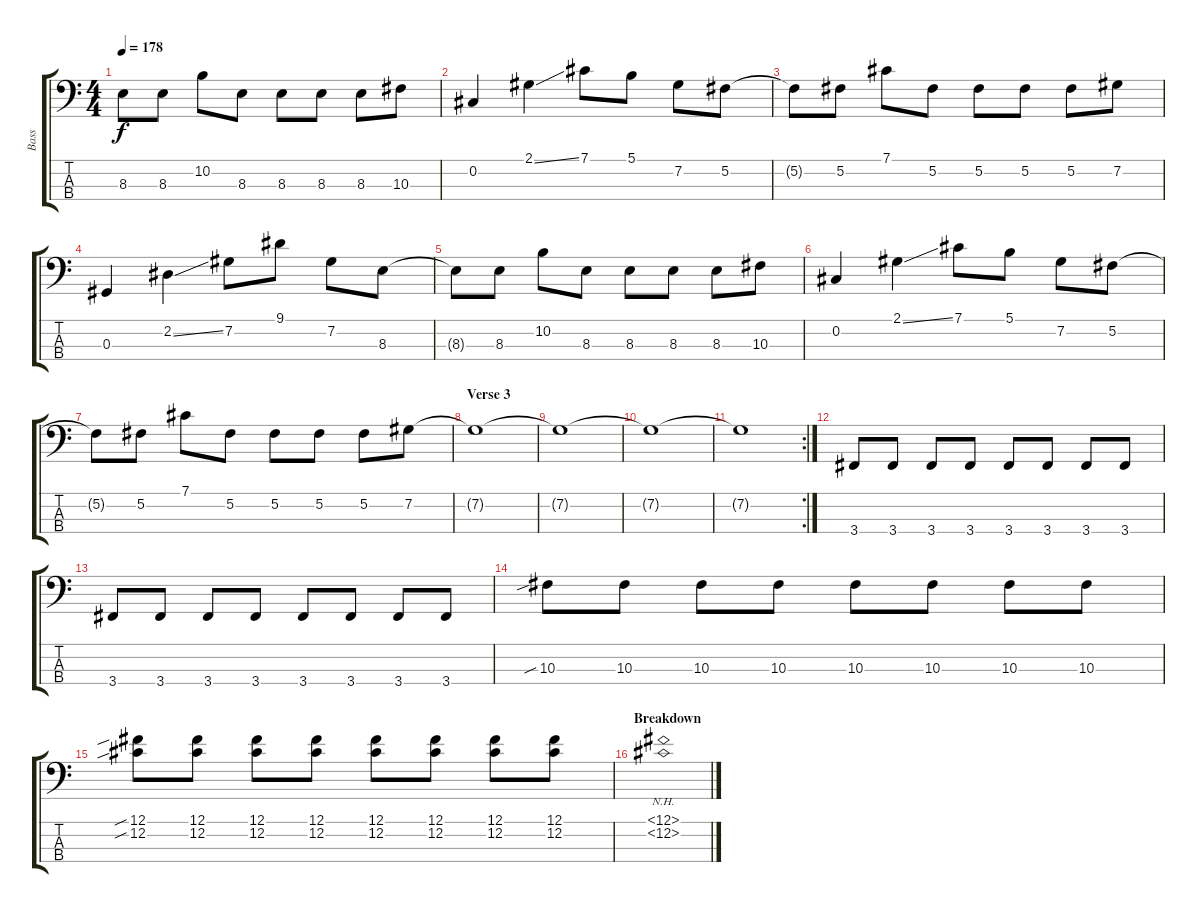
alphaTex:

\track ("Bass" "Bass") {instrument electricbasspick}
\staff {score tabs}
\tuning (Gb2 Db2 Ab1 Eb1) {hide}
\ts (4 4)
\tempo 178
\clef f4
\ks c
8.3{t}.8{dy f} 8.3.8 10.2.8 8.3.8 8.3.8 8.3.8 8.3.8 10.3.8 |
0.2.4 2.1{ss}.4 7.1.8 5.1.8 7.2.8 5.2.8 |
5.2{t}.8 5.2.8 7.1.8 5.2.8 5.2.8 5.2.8 5.2.8 7.2.8 |
0.3.4 2.2{ss}.4 7.2.8 9.1.8 7.2.8 8.3.8 |
8.3{t}.8 8.3.8 10.2.8 8.3.8 8.3.8 8.3.8 8.3.8 10.3.8 |
0.2.4 2.1{ss}.4 7.1.8 5.1.8 7.2.8 5.2.8 |
5.2{t}.8 5.2.8 7.1.8 5.2.8 5.2.8 5.2.8 5.2.8 7.2.8 |
\section ("" "Verse 3")
7.2{t}.1 |
7.2{t}.1 |
7.2{t}.1 |
\rc 2
7.2{t}.1 |
3.4.8 3.4.8 3.4.8 3.4.8 3.4.8 3.4.8 3.4.8 3.4.8 |
3.4.8 3.4.8 3.4.8 3.4.8 3.4.8 3.4.8 3.4.8 3.4.8 |
10.3{sib}.8 10.3.8 10.3.8 10.3.8 10.3.8 10.3.8 10.3.8 10.3.8 |
(12.1{sib} 12.2{sib}).8 (12.1 12.2).8 (12.1 12.2).8 (12.1 12.2).8 (12.1 12.2).8 (12.1 12.2).8 (12.1 12.2).8 (12.1 12.2).8 |
\section ("" "Breakdown")
(12.1{nh} 12.2{nh}).1
